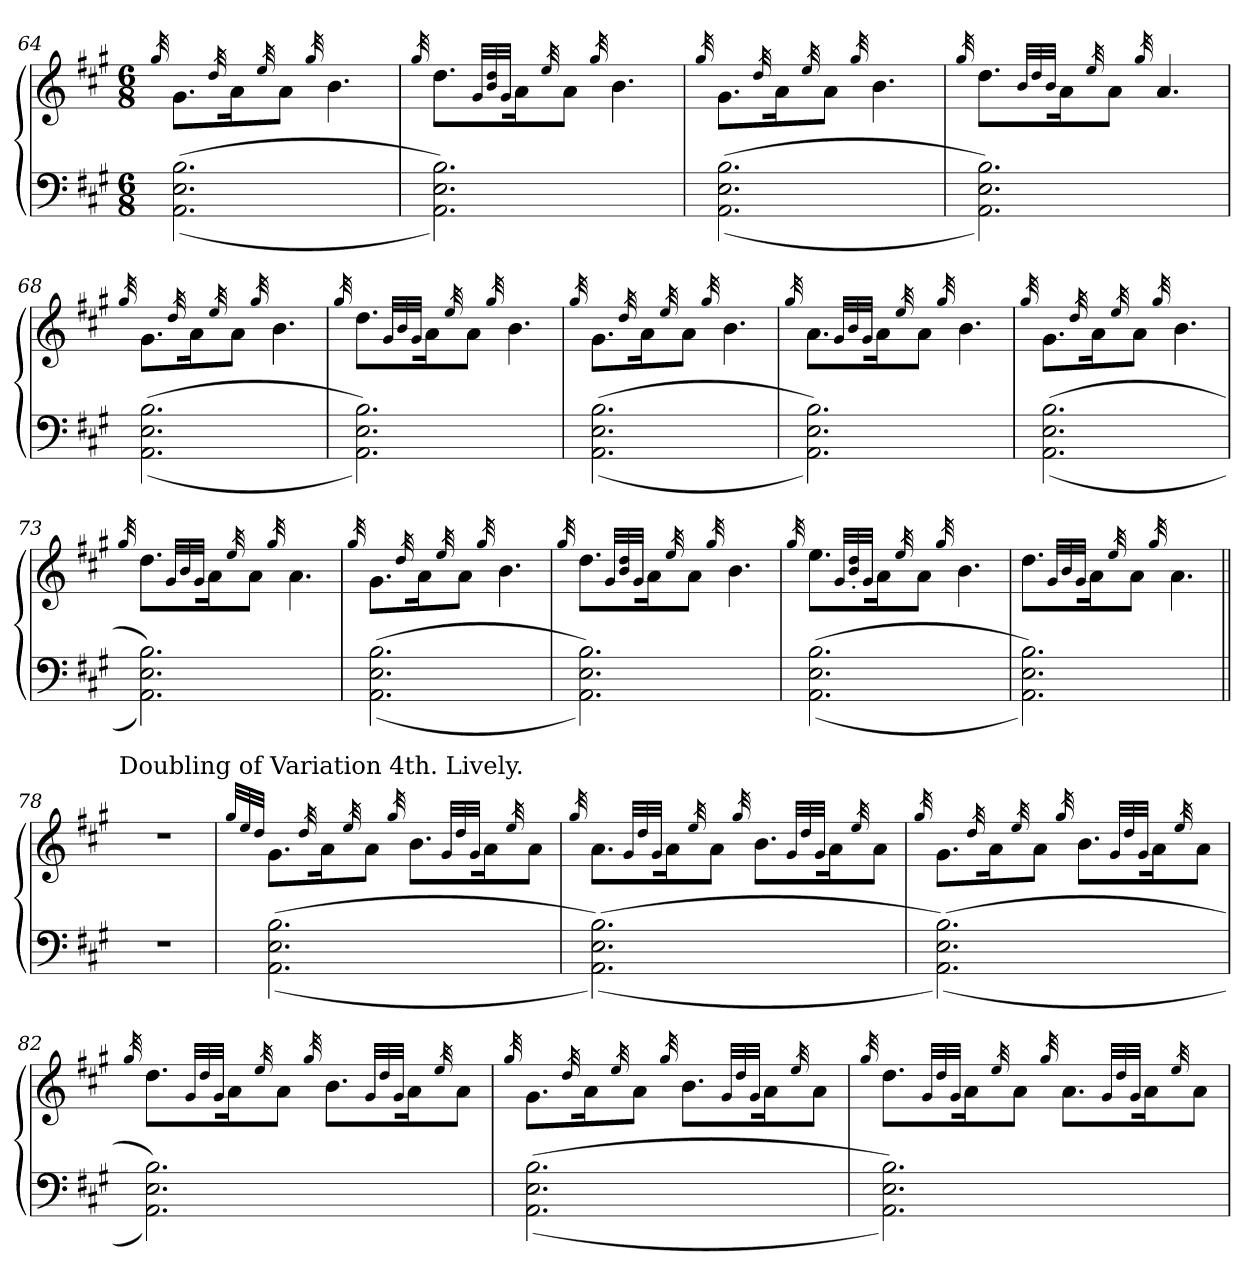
**kern	**kern
*part2	*part1
*staff2	*staff1
!!LO:LB:g=z
*clefF4	*clefG2
*k[f#c#g#]	*k[f#c#g#]
*M6/8	*M6/8
=64	=64
.	32qgg#/
((2.AA\ 2.E\ 2.B\	8.g#\L
.	32qdd/
.	16a\K
.	32qee/
.	8a\J
.	32qgg#/
.	4.b\
=65	=65
.	32qgg#/
2.AA\ 2.E\ 2.B\))	8.dd\L
.	32qg#/LLL
.	32qb/ 32qdd/
.	32qg#/JJJ
.	16a\K
.	32qee/
.	8a\J
.	32qgg#/
.	4.b\
=66	=66
.	32qgg#/
((2.AA\ 2.E\ 2.B\	8.g#\L
.	32qdd/
.	16a\K
.	32qee/
.	8a\J
.	32qgg#/
.	4.b\
=67	=67
.	32qgg#/
2.AA\ 2.E\ 2.B\))	8.dd\L
.	32qb/LLL
.	32qdd/
.	32qb/JJJ
.	16a\K
.	32qee/
.	8a\J
.	32qgg#/
.	4.a/
!!LO:PB:g=z
=68	=68
.	32qgg#/
((2.AA\ 2.E\ 2.B\	8.g#\L
.	32qdd/
.	16a\K
.	32qee/
.	8a\J
.	32qgg#/
.	4.b\
=69	=69
.	32qgg#/
2.AA\ 2.E\ 2.B\))	8.dd\L
.	32qg#/LLL
.	32qb/
.	32qg#/JJJ
.	16a\K
.	32qee/
.	8a\J
.	32qgg#/
.	4.b\
=70	=70
.	32qgg#/
((2.AA\ 2.E\ 2.B\	8.g#\L
.	32qdd/
.	16a\K
.	32qee/
.	8a\J
.	32qgg#/
.	4.b\
=71	=71
.	32qgg#/
2.AA\ 2.E\ 2.B\))	8.a\L
.	32qg#/LLL
.	32qb/
.	32qg#/JJJ
.	16a\K
.	32qee/
.	8a\J
.	32qgg#/
.	4.b\
!!LO:LB:g=z
=72	=72
.	32qgg#/
((2.AA\ 2.E\ 2.B\	8.g#\L
.	32qdd/
.	16a\K
.	32qee/
.	8a\J
.	32qgg#/
.	4.b\
=73	=73
.	32qgg#/
2.AA\ 2.E\ 2.B\))	8.dd\L
.	32qg#/LLL
.	32qb/
.	32qg#/JJJ
.	16a\K
.	32qee/
.	8a\J
.	32qgg#/
.	4.a\
=74	=74
.	32qgg#/
((2.AA\ 2.E\ 2.B\	8.g#\L
.	32qdd/
.	16a\K
.	32qee/
.	8a\J
.	32qgg#/
.	4.b\
=75	=75
.	32qgg#/
2.AA\ 2.E\ 2.B\))	8.dd\L
.	32qg#/LLL
.	32qb/ 32qdd/
.	32qg#/JJJ
.	16a\K
.	32qee/
.	8a\J
.	32qgg#/
.	4.b\
!!LO:LB:g=z
=76	=76
.	32qgg#/
((2.AA\ 2.E\ 2.B\	8.ee\L
.	32qg#/LLL
.	32qb/' 32qdd/'
.	32qg#/JJJ
.	16a\K
.	32qee/
.	8a\J
.	32qgg#/
.	4.b\
=77	=77
2.AA\ 2.E\ 2.B\))	8.dd\L
.	32qg#/LLL
.	32qb/
.	32qg#/JJJ
.	16a\K
.	32qee/
.	8a\J
.	32qgg#/
.	4.a\
=78||	=78||
!	!LO:TX:a:t=Doubling of Variation 4th. Lively.
2.r	2.r
=79	=79
*	*MM160
.	32qgg#/LLL
.	32qee/
.	32qdd/JJJ
((2.AA\ 2.E\ 2.B\	8.g#\L
.	32qdd/
.	16a\K
.	32qee/
.	8a\J
.	32qgg#/
.	8.b\L
.	32qg#/LLL
.	32qdd/
.	32qg#/JJJ
.	16a\K
.	32qee/
.	8a\J
!!LO:LB:g=z
=80	=80
.	32qgg#/
((2.AA\ 2.E\ 2.B\))	8.a\L
.	32qg#/LLL
.	32qdd/
.	32qg#/JJJ
.	16a\K
.	32qee/
.	8a\J
.	32qgg#/
.	8.b\L
.	32qg#/LLL
.	32qdd/
.	32qg#/JJJ
.	16a\K
.	32qee/
.	8a\J
=81	=81
.	32qgg#/
((2.AA\ 2.E\ 2.B\))	8.g#\L
.	32qdd/
.	16a\K
.	32qee/
.	8a\J
.	32qgg#/
.	8.b\L
.	32qg#/LLL
.	32qdd/
.	32qg#/JJJ
.	16a\K
.	32qee/
.	8a\J
!!LO:LB:g=z
=82	=82
.	32qgg#/
2.AA\ 2.E\ 2.B\))	8.dd\L
.	32qg#/LLL
.	32qdd/
.	32qg#/JJJ
.	16a\K
.	32qee/
.	8a\J
.	32qgg#/
.	8.b\L
.	32qg#/LLL
.	32qdd/
.	32qg#/JJJ
.	16a\K
.	32qee/
.	8a\J
=83	=83
.	32qgg#/
((2.AA\ 2.E\ 2.B\	8.g#\L
.	32qdd/
.	16a\K
.	32qee/
.	8a\J
.	32qgg#/
.	8.b\L
.	32qg#/LLL
.	32qdd/
.	32qg#/JJJ
.	16a\K
.	32qee/
.	8a\J
!!LO:LB:g=z
=84	=84
.	32qgg#/
2.AA\ 2.E\ 2.B\))	8.dd\L
.	32qg#/LLL
.	32qdd/
.	32qg#/JJJ
.	16a\K
.	32qee/
.	8a\J
.	32qgg#/
.	8.a\L
.	32qg#/LLL
.	32qdd/
.	32qg#/JJJ
.	16a\K
.	32qee/
.	8a\J
=	=
*-	*-
